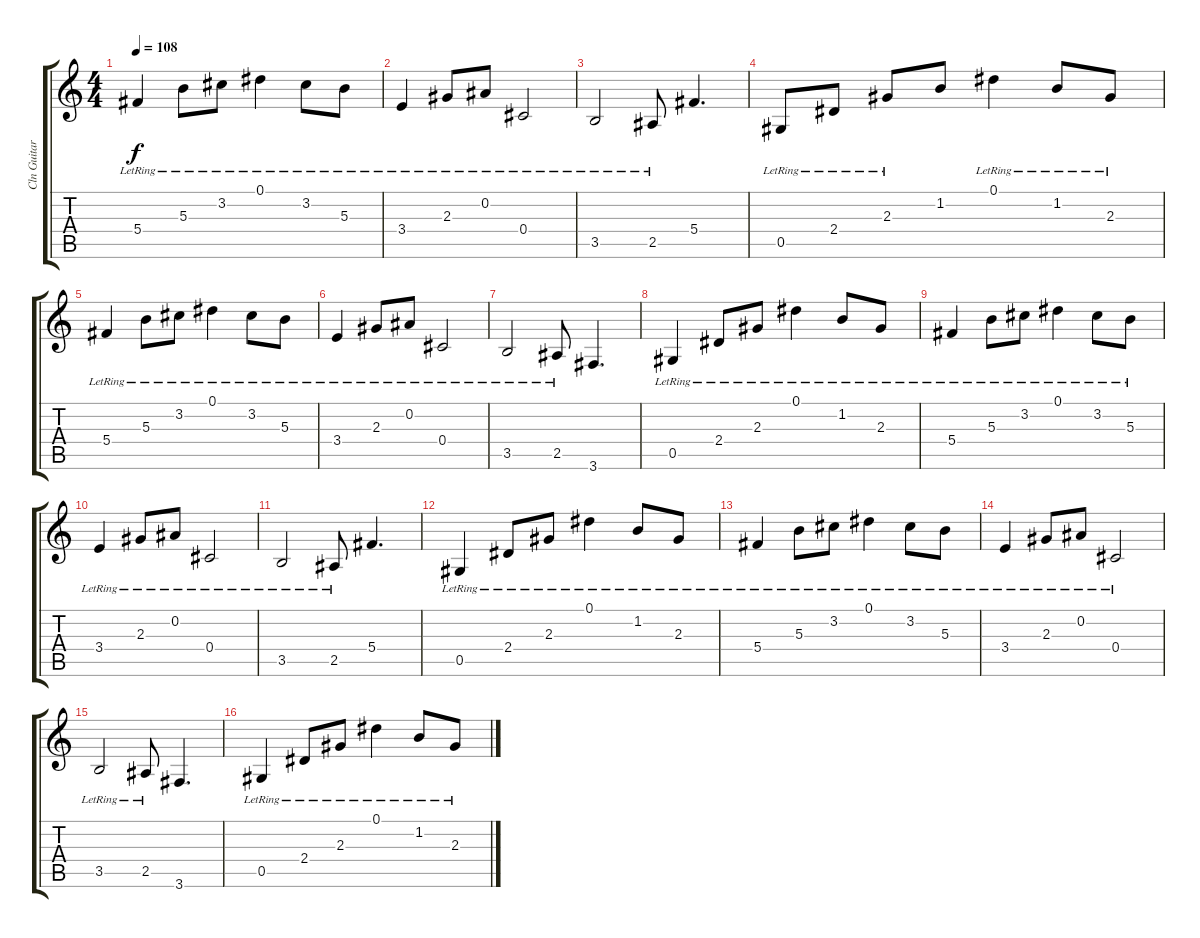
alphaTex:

\track ("Cln Guitar (Eb Tuning)" "Cln Guitar") {instrument electricguitarclean}
\staff {score tabs}
\tuning (Eb4 Bb3 Gb3 Db3 Ab2 Eb2) {hide}
\ts (4 4)
\tempo 108
\clef g2
\ks c
5.4{lr}.4{dy f} 5.3{lr}.8 3.2{lr}.8 0.1{lr}.4 3.2{lr}.8 5.3{lr}.8 |
3.4{lr}.4 2.3{lr}.8 0.2{lr}.8 0.4{lr}.2 |
3.5{lr}.2 2.5{lr}.8 5.4.4{d} |
0.5{lr}.8 2.4{lr}.8 2.3{lr}.8 1.2.8 0.1{lr}.4 1.2{lr}.8 2.3{lr}.8 |
5.4{lr}.4 5.3{lr}.8 3.2{lr}.8 0.1{lr}.4 3.2{lr}.8 5.3{lr}.8 |
3.4{lr}.4 2.3{lr}.8 0.2{lr}.8 0.4{lr}.2 |
3.5{lr}.2 2.5{lr}.8 3.6.4{d} |
0.5{lr}.4 2.4{lr}.8 2.3{lr}.8 0.1{lr}.4 1.2{lr}.8 2.3{lr}.8 |
5.4{lr}.4 5.3{lr}.8 3.2{lr}.8 0.1{lr}.4 3.2{lr}.8 5.3{lr}.8 |
3.4{lr}.4 2.3{lr}.8 0.2{lr}.8 0.4{lr}.2 |
3.5{lr}.2 2.5{lr}.8 5.4.4{d} |
0.5{lr}.4 2.4{lr}.8 2.3{lr}.8 0.1{lr}.4 1.2{lr}.8 2.3{lr}.8 |
5.4{lr}.4 5.3{lr}.8 3.2{lr}.8 0.1{lr}.4 3.2{lr}.8 5.3{lr}.8 |
3.4{lr}.4 2.3{lr}.8 0.2{lr}.8 0.4{lr}.2 |
3.5{lr}.2 2.5{lr}.8 3.6.4{d} |
0.5{lr}.4 2.4{lr}.8 2.3{lr}.8 0.1{lr}.4 1.2{lr}.8 2.3{lr}.8
